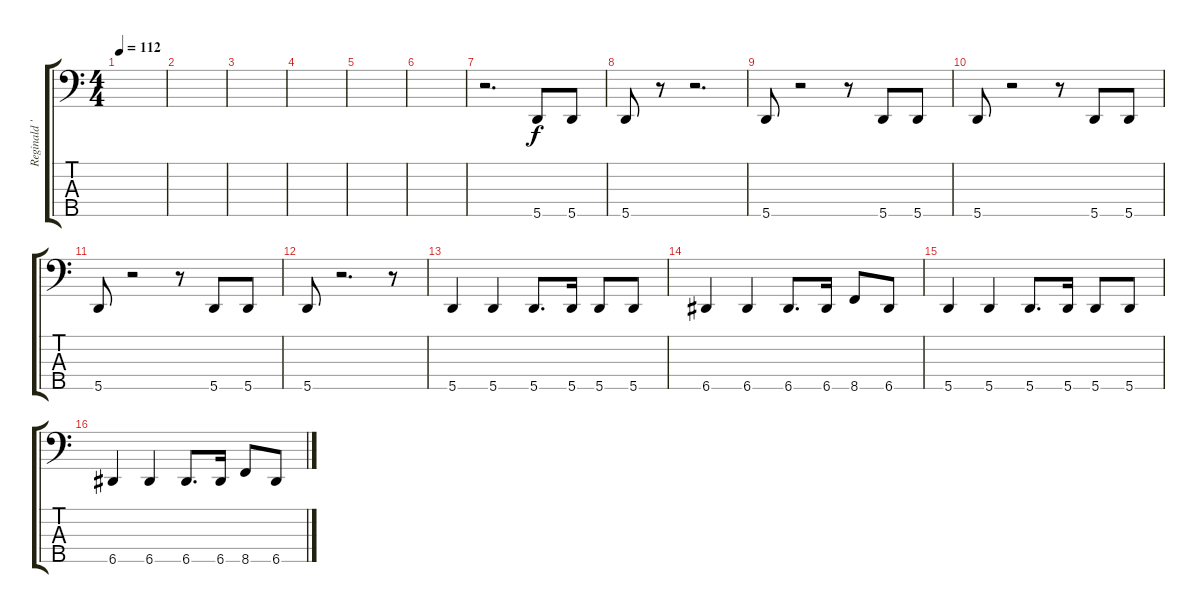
\track ("Reginald 'Fieldy' Arvizu" "Reginald '") {instrument slapbass1}
\staff {score tabs}
\tuning (E0 B0 G0 D0 A0) {hide}
\ts (4 4)
\tempo 112
\clef f4
\ks c
|
|
|
|
|
|
r.2{d} 5.5.8 5.5.8 |
5.5.8 r.8 r.2{d} |
5.5.8 r.2 r.8 5.5.8 5.5.8 |
5.5.8 r.2 r.8 5.5.8 5.5.8 |
5.5.8 r.2 r.8 5.5.8 5.5.8 |
5.5.8 r.2{d} r.8 |
5.5.4 5.5.4 5.5.8{d} 5.5.16 5.5.8 5.5.8 |
6.5.4 6.5.4 6.5.8{d} 6.5.16 8.5.8 6.5.8 |
5.5.4 5.5.4 5.5.8{d} 5.5.16 5.5.8 5.5.8 |
6.5.4 6.5.4 6.5.8{d} 6.5.16 8.5.8 6.5.8
